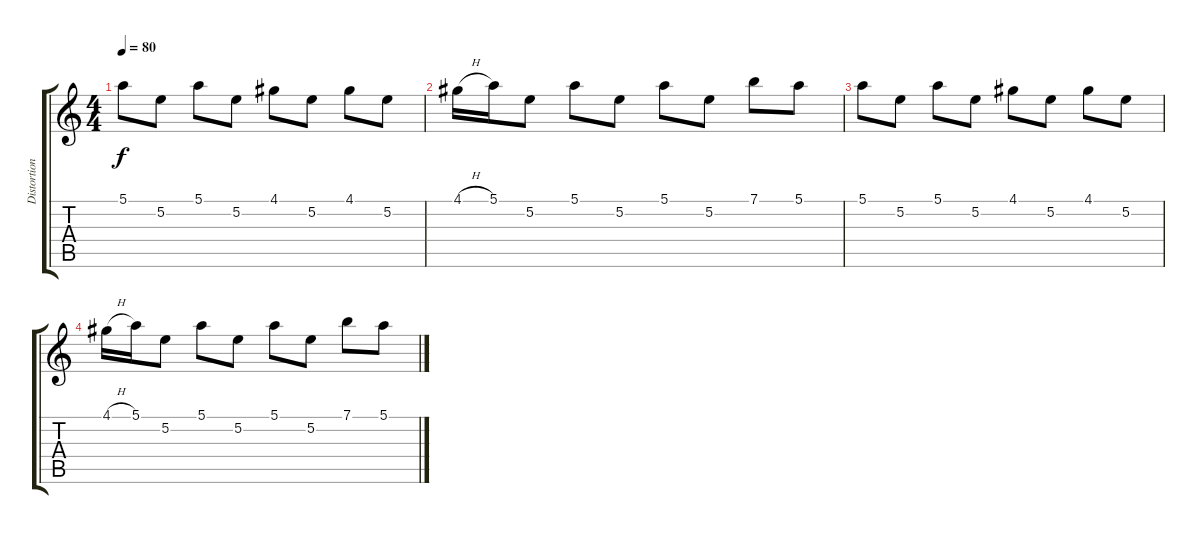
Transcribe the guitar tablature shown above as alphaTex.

\track ("Distortion Guitar 2" "Distortion") {instrument distortionguitar}
\staff {score tabs}
\tuning (E4 B3 G3 D3 A2 E2) {hide}
\ts (4 4)
\tempo 80
\clef g2
\ks c
5.1.8{dy f} 5.2.8 5.1.8 5.2.8 4.1.8 5.2.8 4.1.8 5.2.8 |
4.1{h}.16 5.1.16 5.2.8 5.1.8 5.2.8 5.1.8 5.2.8 7.1.8 5.1.8 |
5.1.8 5.2.8 5.1.8 5.2.8 4.1.8 5.2.8 4.1.8 5.2.8 |
4.1{h}.16 5.1.16 5.2.8 5.1.8 5.2.8 5.1.8 5.2.8 7.1.8 5.1.8
